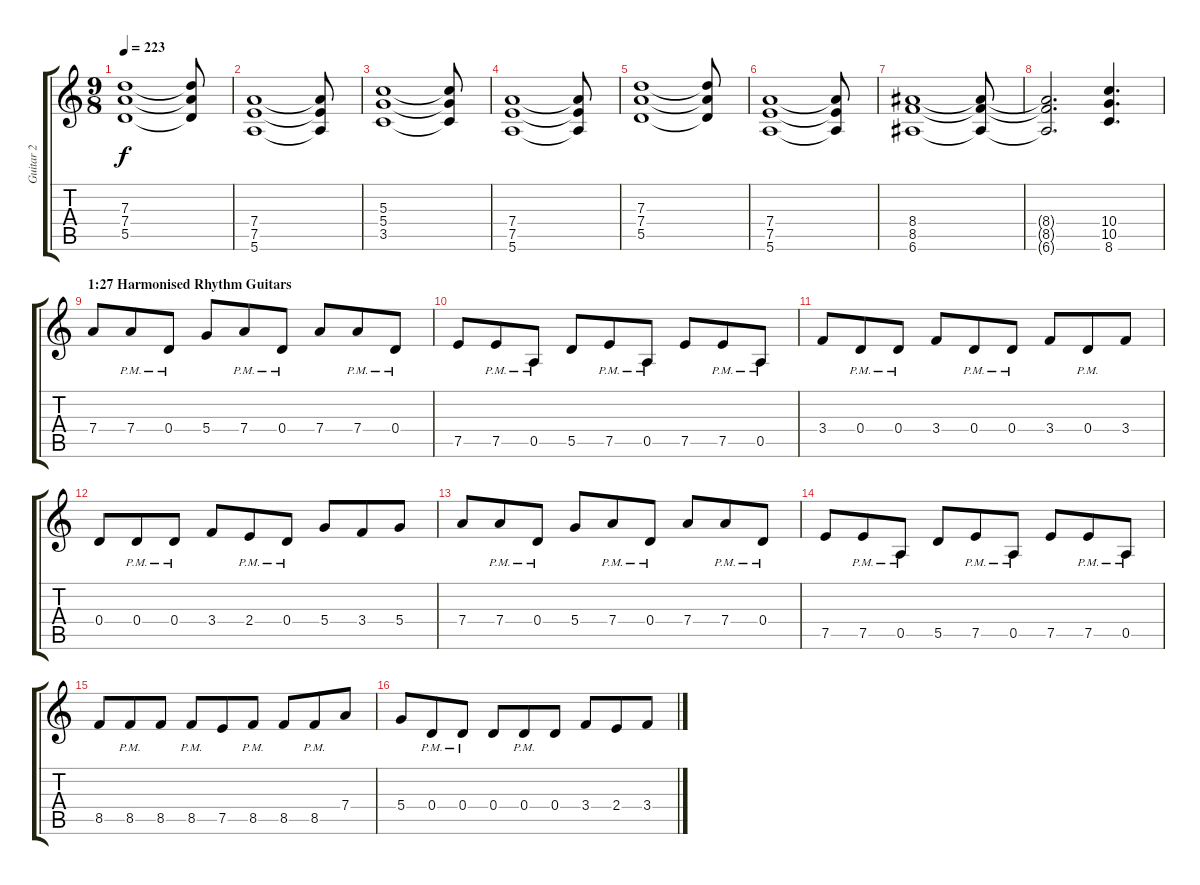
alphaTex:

\track ("Guitar 2" "Guitar 2") {instrument distortionguitar}
\staff {score tabs}
\tuning (E4 B3 G3 D3 A2 E2) {hide}
\ts (9 8)
\tempo 223
\clef g2
\ks c
(7.3 7.4 5.5).1{dy f} (7.3{t} 7.4{t} 5.5{t}).8 |
(7.4 7.5 5.6).1 (7.4{t} 7.5{t} 5.6{t}).8 |
(5.3 5.4 3.5).1 (5.3{t} 5.4{t} 3.5{t}).8 |
(7.4 7.5 5.6).1 (7.4{t} 7.5{t} 5.6{t}).8 |
(7.3 7.4 5.5).1 (7.3{t} 7.4{t} 5.5{t}).8 |
(7.4 7.5 5.6).1 (7.4{t} 7.5{t} 5.6{t}).8 |
(8.4 8.5 6.6).1 (8.4{t} 8.5{t} 6.6{t}).8 |
(8.4{t} 8.5{t} 6.6{t}).2{d} (10.4 10.5 8.6).4{d} |
\section ("" "1:27 Harmonised Rhythm Guitars")
7.4.8 7.4{pm}.8 0.4{pm}.8 5.4.8 7.4{pm}.8 0.4{pm}.8 7.4.8 7.4{pm}.8 0.4{pm}.8 |
7.5.8 7.5{pm}.8 0.5{pm}.8 5.5.8 7.5{pm}.8 0.5{pm}.8 7.5.8 7.5{pm}.8 0.5{pm}.8 |
3.4.8 0.4{pm}.8 0.4{pm}.8 3.4.8 0.4{pm}.8 0.4{pm}.8 3.4.8 0.4{pm}.8 3.4.8 |
0.4.8 0.4{pm}.8 0.4{pm}.8 3.4.8 2.4{pm}.8 0.4{pm}.8 5.4.8 3.4.8 5.4.8 |
7.4.8 7.4{pm}.8 0.4{pm}.8 5.4.8 7.4{pm}.8 0.4{pm}.8 7.4.8 7.4{pm}.8 0.4{pm}.8 |
7.5.8 7.5{pm}.8 0.5{pm}.8 5.5.8 7.5{pm}.8 0.5{pm}.8 7.5.8 7.5{pm}.8 0.5{pm}.8 |
8.5.8 8.5{pm}.8 8.5.8 8.5{pm}.8 7.5.8 8.5{pm}.8 8.5.8 8.5{pm}.8 7.4.8 |
5.4.8 0.4{pm}.8 0.4{pm}.8 0.4.8 0.4{pm}.8 0.4.8 3.4.8 2.4.8 3.4.8
